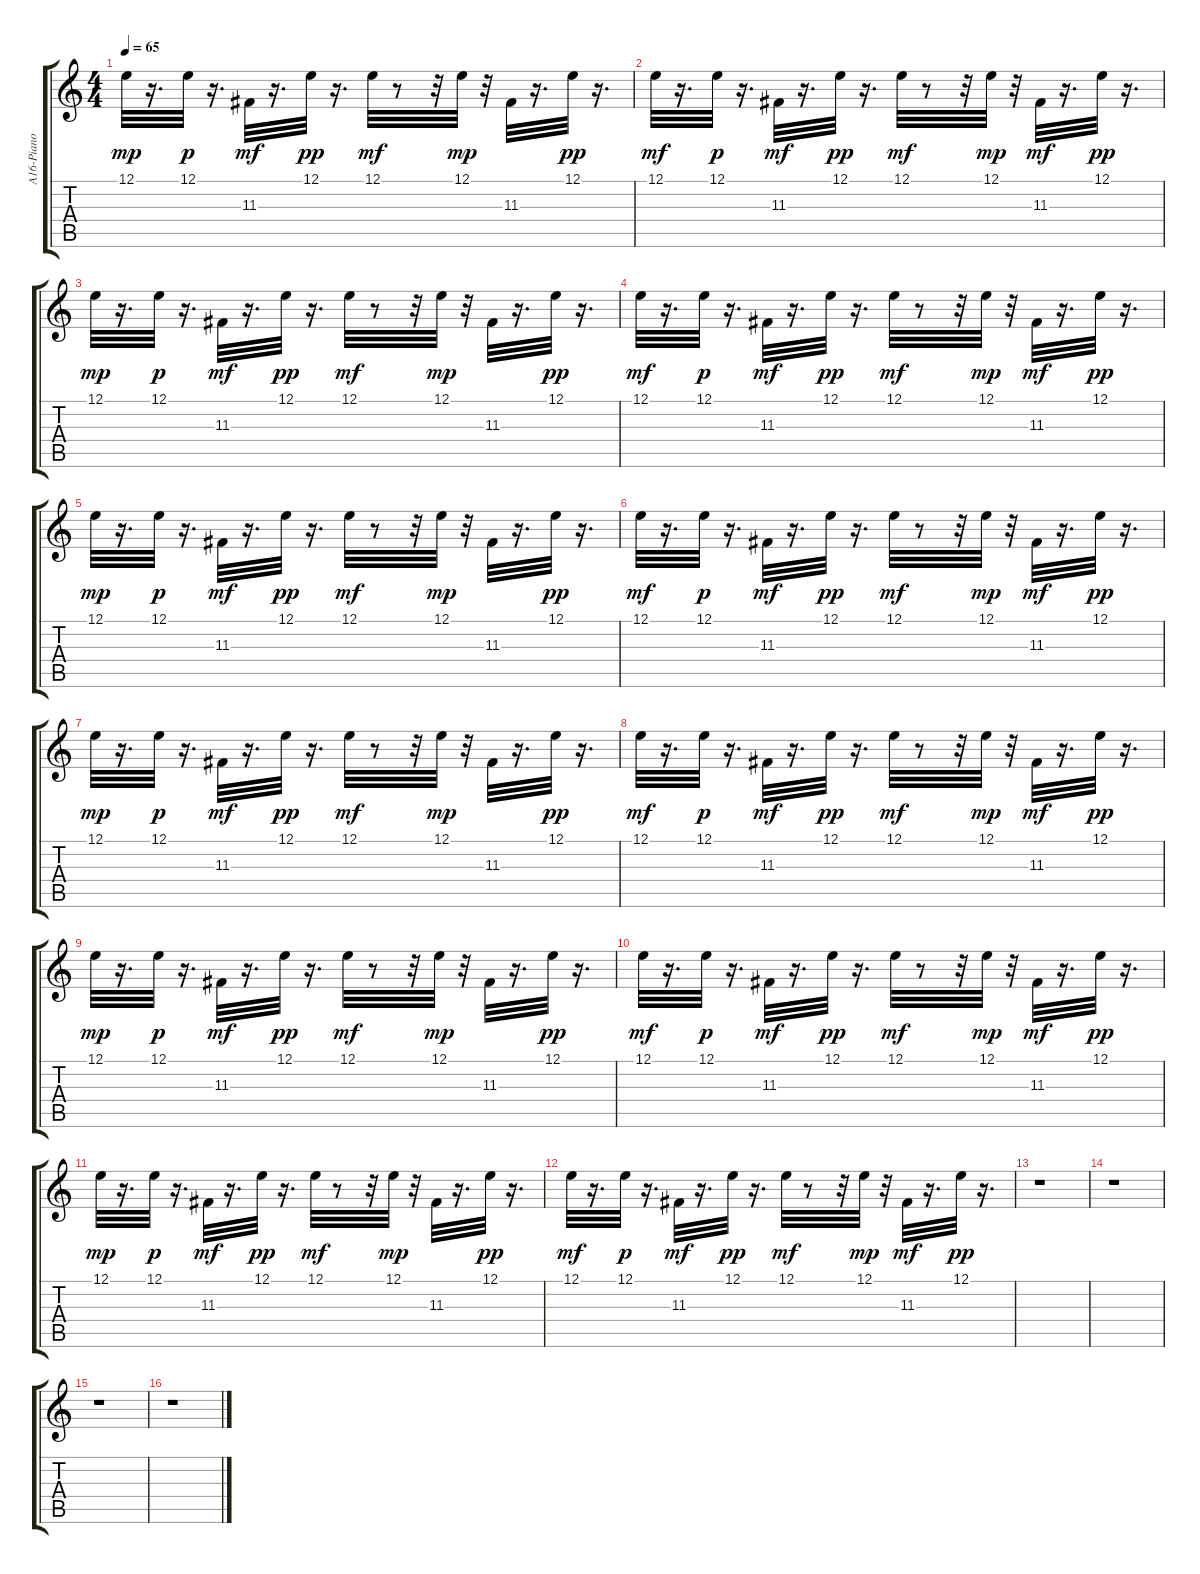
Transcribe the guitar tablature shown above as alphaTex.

\track ("A16-Piano 1     " "A16-Piano ") {instrument brightacousticpiano}
\staff {score tabs}
\tuning (E4 B3 G3 D3 A2 E2) {hide}
\ts (4 4)
\tempo 65
\clef g2
\ks c
12.1.32{dy mp} r.16{d} 12.1.32{dy p} r.16{d} 11.3.32{dy mf} r.16{d} 12.1.32{dy pp} r.16{d} 12.1.32{dy mf} r.8 r.32 12.1.32{dy mp} r.32 11.3.32 r.16{d} 12.1.32{dy pp} r.16{d} |
12.1.32{dy mf} r.16{d} 12.1.32{dy p} r.16{d} 11.3.32{dy mf} r.16{d} 12.1.32{dy pp} r.16{d} 12.1.32{dy mf} r.8 r.32 12.1.32{dy mp} r.32 11.3.32{dy mf} r.16{d} 12.1.32{dy pp} r.16{d} |
12.1.32{dy mp} r.16{d} 12.1.32{dy p} r.16{d} 11.3.32{dy mf} r.16{d} 12.1.32{dy pp} r.16{d} 12.1.32{dy mf} r.8 r.32 12.1.32{dy mp} r.32 11.3.32 r.16{d} 12.1.32{dy pp} r.16{d} |
12.1.32{dy mf} r.16{d} 12.1.32{dy p} r.16{d} 11.3.32{dy mf} r.16{d} 12.1.32{dy pp} r.16{d} 12.1.32{dy mf} r.8 r.32 12.1.32{dy mp} r.32 11.3.32{dy mf} r.16{d} 12.1.32{dy pp} r.16{d} |
12.1.32{dy mp} r.16{d} 12.1.32{dy p} r.16{d} 11.3.32{dy mf} r.16{d} 12.1.32{dy pp} r.16{d} 12.1.32{dy mf} r.8 r.32 12.1.32{dy mp} r.32 11.3.32 r.16{d} 12.1.32{dy pp} r.16{d} |
12.1.32{dy mf} r.16{d} 12.1.32{dy p} r.16{d} 11.3.32{dy mf} r.16{d} 12.1.32{dy pp} r.16{d} 12.1.32{dy mf} r.8 r.32 12.1.32{dy mp} r.32 11.3.32{dy mf} r.16{d} 12.1.32{dy pp} r.16{d} |
12.1.32{dy mp} r.16{d} 12.1.32{dy p} r.16{d} 11.3.32{dy mf} r.16{d} 12.1.32{dy pp} r.16{d} 12.1.32{dy mf} r.8 r.32 12.1.32{dy mp} r.32 11.3.32 r.16{d} 12.1.32{dy pp} r.16{d} |
12.1.32{dy mf} r.16{d} 12.1.32{dy p} r.16{d} 11.3.32{dy mf} r.16{d} 12.1.32{dy pp} r.16{d} 12.1.32{dy mf} r.8 r.32 12.1.32{dy mp} r.32 11.3.32{dy mf} r.16{d} 12.1.32{dy pp} r.16{d} |
12.1.32{dy mp} r.16{d} 12.1.32{dy p} r.16{d} 11.3.32{dy mf} r.16{d} 12.1.32{dy pp} r.16{d} 12.1.32{dy mf} r.8 r.32 12.1.32{dy mp} r.32 11.3.32 r.16{d} 12.1.32{dy pp} r.16{d} |
12.1.32{dy mf} r.16{d} 12.1.32{dy p} r.16{d} 11.3.32{dy mf} r.16{d} 12.1.32{dy pp} r.16{d} 12.1.32{dy mf} r.8 r.32 12.1.32{dy mp} r.32 11.3.32{dy mf} r.16{d} 12.1.32{dy pp} r.16{d} |
12.1.32{dy mp} r.16{d} 12.1.32{dy p} r.16{d} 11.3.32{dy mf} r.16{d} 12.1.32{dy pp} r.16{d} 12.1.32{dy mf} r.8 r.32 12.1.32{dy mp} r.32 11.3.32 r.16{d} 12.1.32{dy pp} r.16{d} |
12.1.32{dy mf} r.16{d} 12.1.32{dy p} r.16{d} 11.3.32{dy mf} r.16{d} 12.1.32{dy pp} r.16{d} 12.1.32{dy mf} r.8 r.32 12.1.32{dy mp} r.32 11.3.32{dy mf} r.16{d} 12.1.32{dy pp} r.16{d} |
r.1 |
r.1 |
r.1 |
r.1
